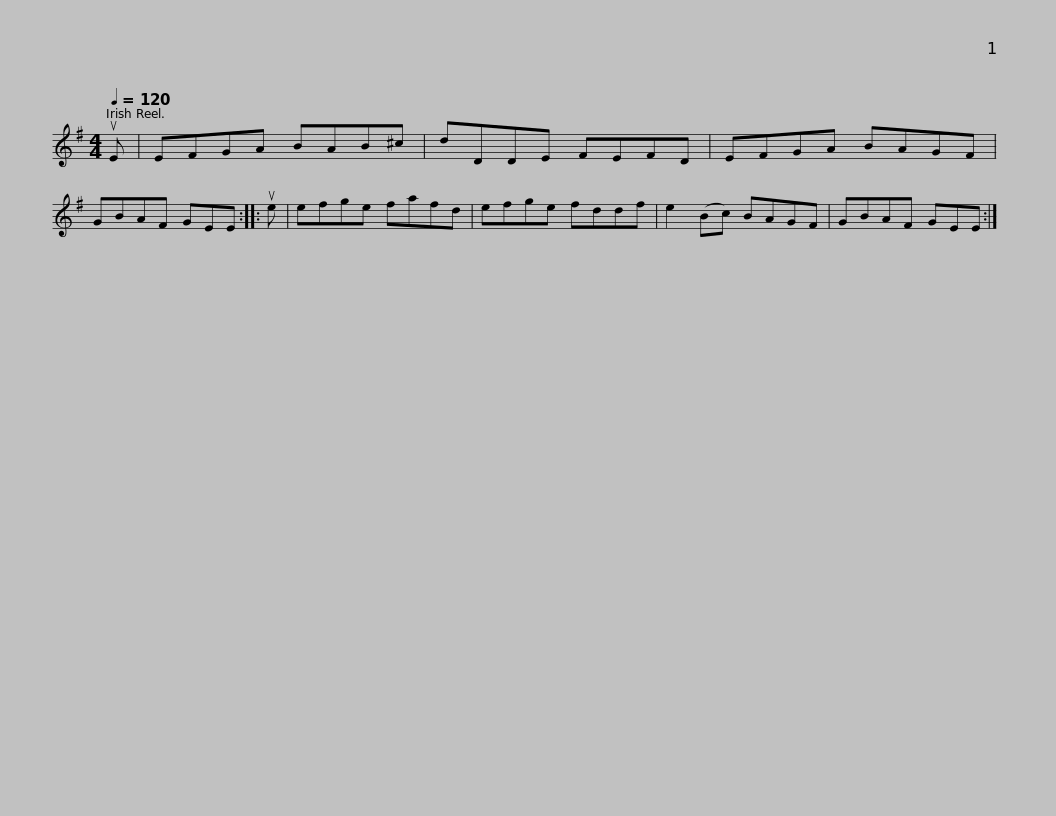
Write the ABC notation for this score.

X:1
L:1/8
Q:1/4=120
M:4/4
I:linebreak $
K:Emin
V:1 treble
V:1
 uE | EFGA BAB^c | dDDE FEFD | EFGA BAGF | GBAF GEE :: %5
 ue | efge fafd |$ efge fddf | e2 (Bc) BAGF | GBAF GEE :| %10
